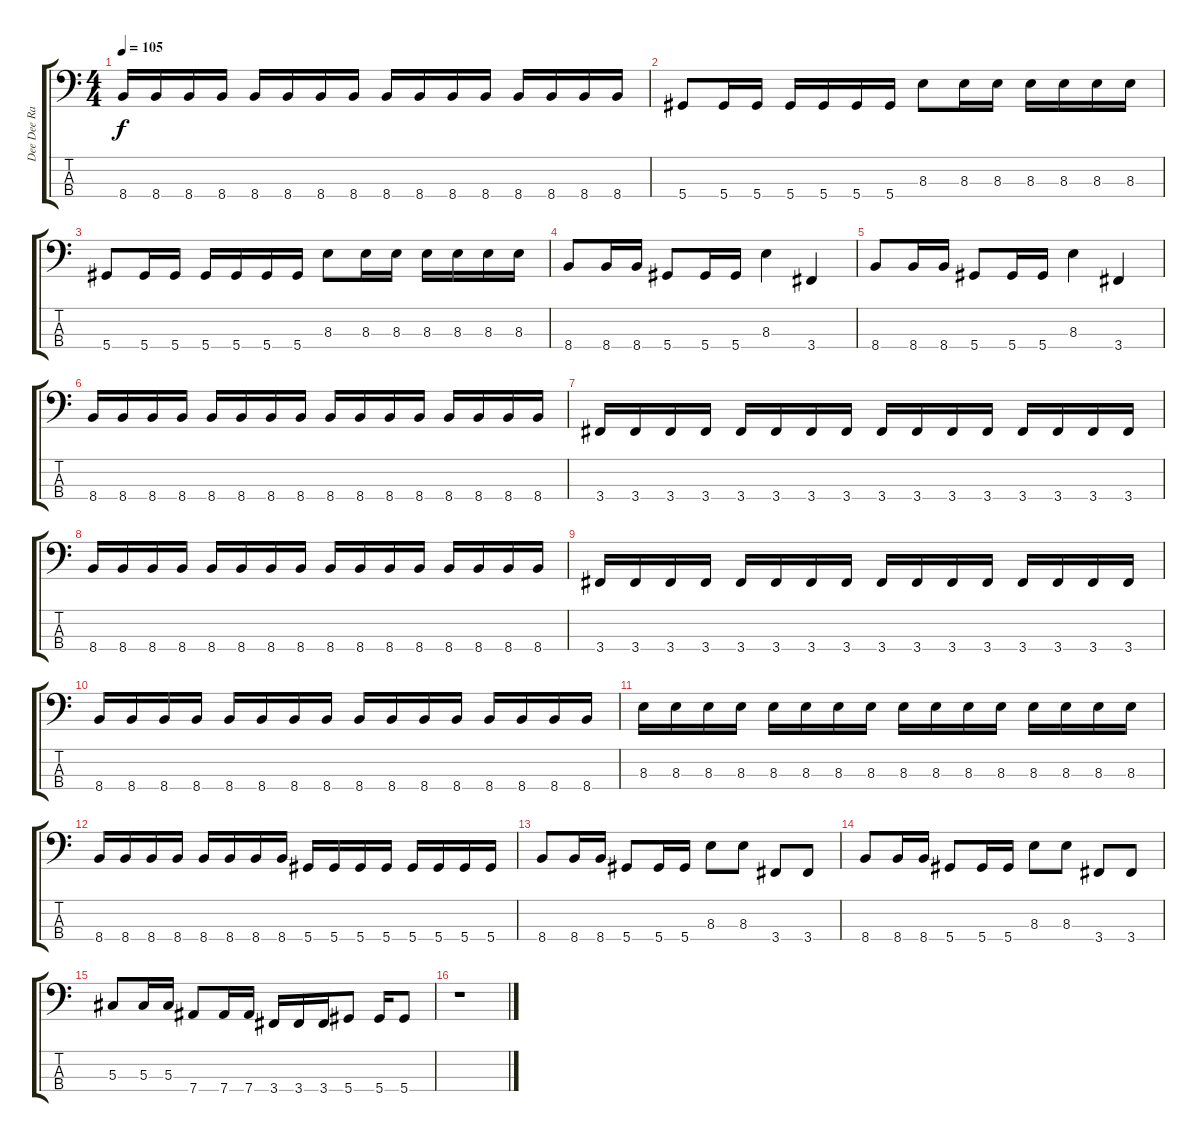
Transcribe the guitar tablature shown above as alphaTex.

\track ("Dee Dee Ramone - Bass" "Dee Dee Ra") {instrument electricbasspick}
\staff {score tabs}
\tuning (Gb2 Db2 Ab1 Eb1) {hide}
\ts (4 4)
\tempo 105
\clef f4
\ks c
8.4.16{dy f} 8.4.16 8.4.16 8.4.16 8.4.16 8.4.16 8.4.16 8.4.16 8.4.16 8.4.16 8.4.16 8.4.16 8.4.16 8.4.16 8.4.16 8.4.16 |
5.4.8 5.4.16 5.4.16 5.4.16 5.4.16 5.4.16 5.4.16 8.3.8 8.3.16 8.3.16 8.3.16 8.3.16 8.3.16 8.3.16 |
5.4.8 5.4.16 5.4.16 5.4.16 5.4.16 5.4.16 5.4.16 8.3.8 8.3.16 8.3.16 8.3.16 8.3.16 8.3.16 8.3.16 |
8.4.8 8.4.16 8.4.16 5.4.8 5.4.16 5.4.16 8.3.4 3.4.4 |
8.4.8 8.4.16 8.4.16 5.4.8 5.4.16 5.4.16 8.3.4 3.4.4 |
8.4.16 8.4.16 8.4.16 8.4.16 8.4.16 8.4.16 8.4.16 8.4.16 8.4.16 8.4.16 8.4.16 8.4.16 8.4.16 8.4.16 8.4.16 8.4.16 |
3.4.16 3.4.16 3.4.16 3.4.16 3.4.16 3.4.16 3.4.16 3.4.16 3.4.16 3.4.16 3.4.16 3.4.16 3.4.16 3.4.16 3.4.16 3.4.16 |
8.4.16 8.4.16 8.4.16 8.4.16 8.4.16 8.4.16 8.4.16 8.4.16 8.4.16 8.4.16 8.4.16 8.4.16 8.4.16 8.4.16 8.4.16 8.4.16 |
3.4.16 3.4.16 3.4.16 3.4.16 3.4.16 3.4.16 3.4.16 3.4.16 3.4.16 3.4.16 3.4.16 3.4.16 3.4.16 3.4.16 3.4.16 3.4.16 |
8.4.16 8.4.16 8.4.16 8.4.16 8.4.16 8.4.16 8.4.16 8.4.16 8.4.16 8.4.16 8.4.16 8.4.16 8.4.16 8.4.16 8.4.16 8.4.16 |
8.3.16 8.3.16 8.3.16 8.3.16 8.3.16 8.3.16 8.3.16 8.3.16 8.3.16 8.3.16 8.3.16 8.3.16 8.3.16 8.3.16 8.3.16 8.3.16 |
8.4.16 8.4.16 8.4.16 8.4.16 8.4.16 8.4.16 8.4.16 8.4.16 5.4.16 5.4.16 5.4.16 5.4.16 5.4.16 5.4.16 5.4.16 5.4.16 |
8.4.8 8.4.16 8.4.16 5.4.8 5.4.16 5.4.16 8.3.8 8.3.8 3.4.8 3.4.8 |
8.4.8 8.4.16 8.4.16 5.4.8 5.4.16 5.4.16 8.3.8 8.3.8 3.4.8 3.4.8 |
5.3.8 5.3.16 5.3.16 7.4.8 7.4.16 7.4.16 3.4.16 3.4.16 3.4.16 5.4.8 5.4.16 5.4.8 |
r.1
